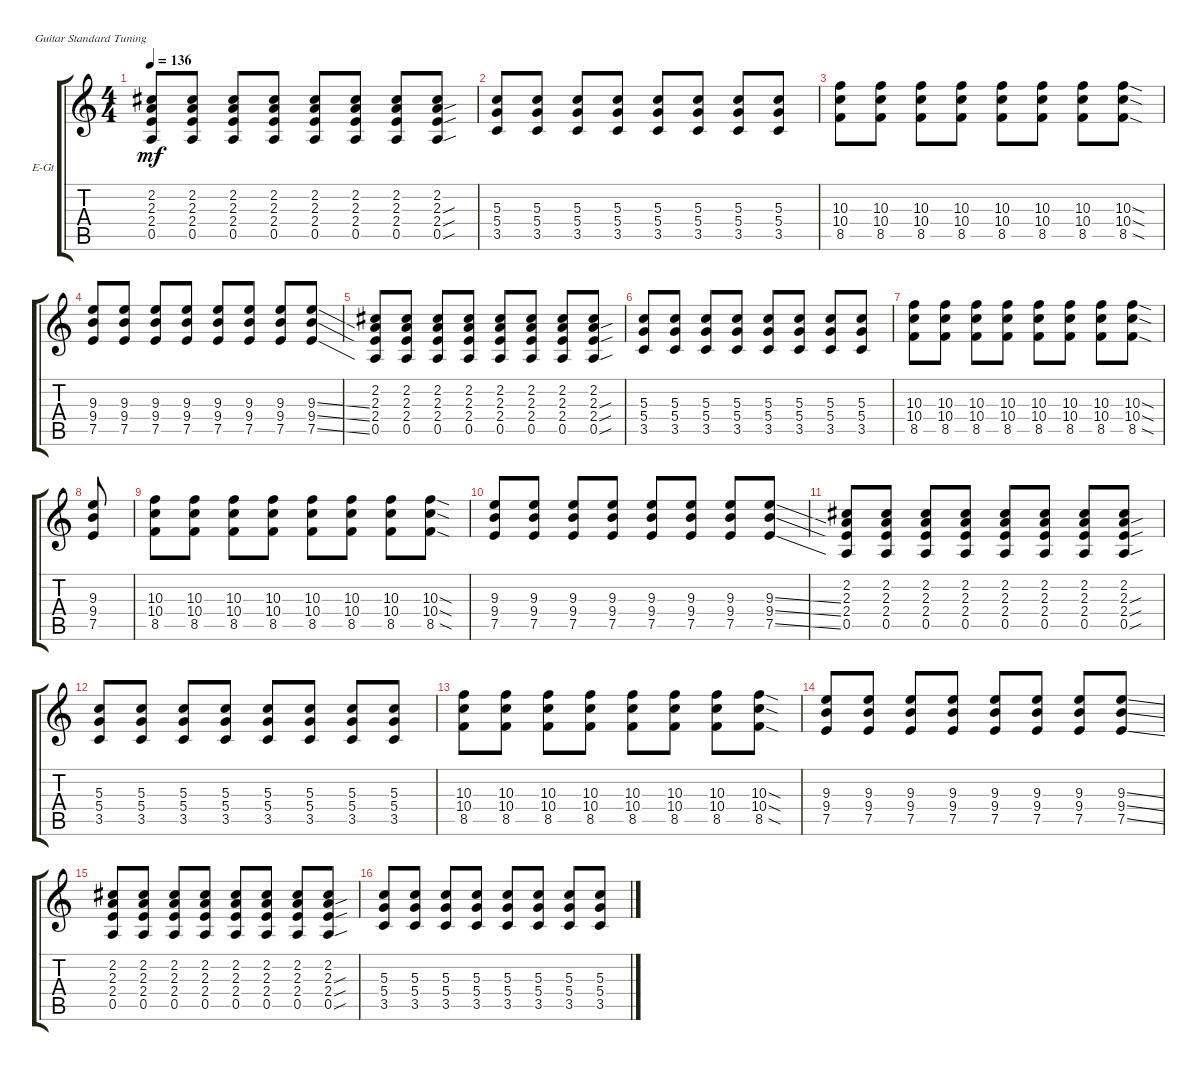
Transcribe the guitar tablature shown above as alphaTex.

\defaultSystemsLayout 4
\bracketExtendMode groupsimilarinstruments
\firstSystemTrackNameOrientation horizontal
\otherSystemsTrackNameOrientation horizontal
\track ("Аня" "E-Gt") {instrument distortionguitar}
\staff {score tabs}
\tuning (E4 B3 G3 D3 A2 E2)
\ts (4 4)
\tempo 136
\clef g2
\ks c
(0.5 2.4 2.3 2.2).8{dy mf} (0.5 2.4 2.3 2.2).8 (0.5 2.4 2.3 2.2).8 (0.5 2.4 2.3 2.2).8 (0.5 2.4 2.3 2.2).8 (0.5 2.4 2.3 2.2).8 (0.5 2.4 2.3 2.2).8 (0.5{sou} 2.4{sou} 2.3{sou} 2.2).8 |
(3.5 5.4 5.3).8 (3.5 5.4 5.3).8 (3.5 5.4 5.3).8 (3.5 5.4 5.3).8 (3.5 5.4 5.3).8 (3.5 5.4 5.3).8 (3.5 5.4 5.3).8 (3.5 5.4 5.3).8 |
(8.5 10.4 10.3).8 (8.5 10.4 10.3).8 (8.5 10.4 10.3).8 (8.5 10.4 10.3).8 (8.5 10.4 10.3).8 (8.5 10.4 10.3).8 (8.5 10.4 10.3).8 (8.5{sod} 10.4{sod} 10.3{sod}).8 |
(7.5 9.4 9.3).8 (7.5 9.4 9.3).8 (7.5 9.4 9.3).8 (7.5 9.4 9.3).8 (7.5 9.4 9.3).8 (7.5 9.4 9.3).8 (7.5 9.4 9.3).8 (7.5{ss} 9.4{ss} 9.3{ss}).8 |
(0.5 2.4 2.3 2.2).8 (0.5 2.4 2.3 2.2).8 (0.5 2.4 2.3 2.2).8 (0.5 2.4 2.3 2.2).8 (0.5 2.4 2.3 2.2).8 (0.5 2.4 2.3 2.2).8 (0.5 2.4 2.3 2.2).8 (0.5{sou} 2.4{sou} 2.3{sou} 2.2).8 |
(3.5 5.4 5.3).8 (3.5 5.4 5.3).8 (3.5 5.4 5.3).8 (3.5 5.4 5.3).8 (3.5 5.4 5.3).8 (3.5 5.4 5.3).8 (3.5 5.4 5.3).8 (3.5 5.4 5.3).8 |
(8.5 10.4 10.3).8 (8.5 10.4 10.3).8 (8.5 10.4 10.3).8 (8.5 10.4 10.3).8 (8.5 10.4 10.3).8 (8.5 10.4 10.3).8 (8.5 10.4 10.3).8 (8.5{sod} 10.4{sod} 10.3{sod}).8 |
(7.5 9.4 9.3).8 |
(8.5 10.4 10.3).8 (8.5 10.4 10.3).8 (8.5 10.4 10.3).8 (8.5 10.4 10.3).8 (8.5 10.4 10.3).8 (8.5 10.4 10.3).8 (8.5 10.4 10.3).8 (8.5{sod} 10.4{sod} 10.3{sod}).8 |
(7.5 9.4 9.3).8 (7.5 9.4 9.3).8 (7.5 9.4 9.3).8 (7.5 9.4 9.3).8 (7.5 9.4 9.3).8 (7.5 9.4 9.3).8 (7.5 9.4 9.3).8 (7.5{ss} 9.4{ss} 9.3{ss}).8 |
(0.5 2.4 2.3 2.2).8 (0.5 2.4 2.3 2.2).8 (0.5 2.4 2.3 2.2).8 (0.5 2.4 2.3 2.2).8 (0.5 2.4 2.3 2.2).8 (0.5 2.4 2.3 2.2).8 (0.5 2.4 2.3 2.2).8 (0.5{sou} 2.4{sou} 2.3{sou} 2.2).8 |
(3.5 5.4 5.3).8 (3.5 5.4 5.3).8 (3.5 5.4 5.3).8 (3.5 5.4 5.3).8 (3.5 5.4 5.3).8 (3.5 5.4 5.3).8 (3.5 5.4 5.3).8 (3.5 5.4 5.3).8 |
(8.5 10.4 10.3).8 (8.5 10.4 10.3).8 (8.5 10.4 10.3).8 (8.5 10.4 10.3).8 (8.5 10.4 10.3).8 (8.5 10.4 10.3).8 (8.5 10.4 10.3).8 (8.5{sod} 10.4{sod} 10.3{sod}).8 |
(7.5 9.4 9.3).8 (7.5 9.4 9.3).8 (7.5 9.4 9.3).8 (7.5 9.4 9.3).8 (7.5 9.4 9.3).8 (7.5 9.4 9.3).8 (7.5 9.4 9.3).8 (7.5{ss} 9.4{ss} 9.3{ss}).8 |
(0.5 2.4 2.3 2.2).8 (0.5 2.4 2.3 2.2).8 (0.5 2.4 2.3 2.2).8 (0.5 2.4 2.3 2.2).8 (0.5 2.4 2.3 2.2).8 (0.5 2.4 2.3 2.2).8 (0.5 2.4 2.3 2.2).8 (0.5{sou} 2.4{sou} 2.3{sou} 2.2).8 |
(3.5 5.4 5.3).8 (3.5 5.4 5.3).8 (3.5 5.4 5.3).8 (3.5 5.4 5.3).8 (3.5 5.4 5.3).8 (3.5 5.4 5.3).8 (3.5 5.4 5.3).8 (3.5 5.4 5.3).8
